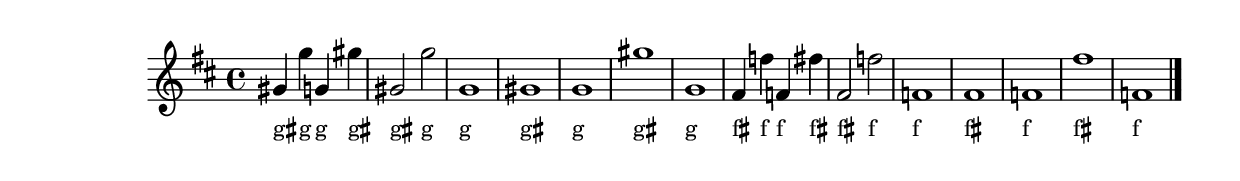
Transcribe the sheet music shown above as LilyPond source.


\version "2.1.25"

\header {
texidoc="
This shows how accidentals in different octaves are handled.
(DOCME)
"


}



mel = \notes \transpose c c' {
  \time 4/4 \key d \major
  gis4 g' g gis' | gis2 g' | g1 | gis | g | gis' | g |
  fis4 f' f fis' | fis2 f' | f1 | fis | f | fis' | f |
  \bar "|." \break
}

\score {
  << \context Staff \mel
     \context NoteNames{
	 \set printOctaveNames= ##f
	 \mel
	 }
  >>
}

